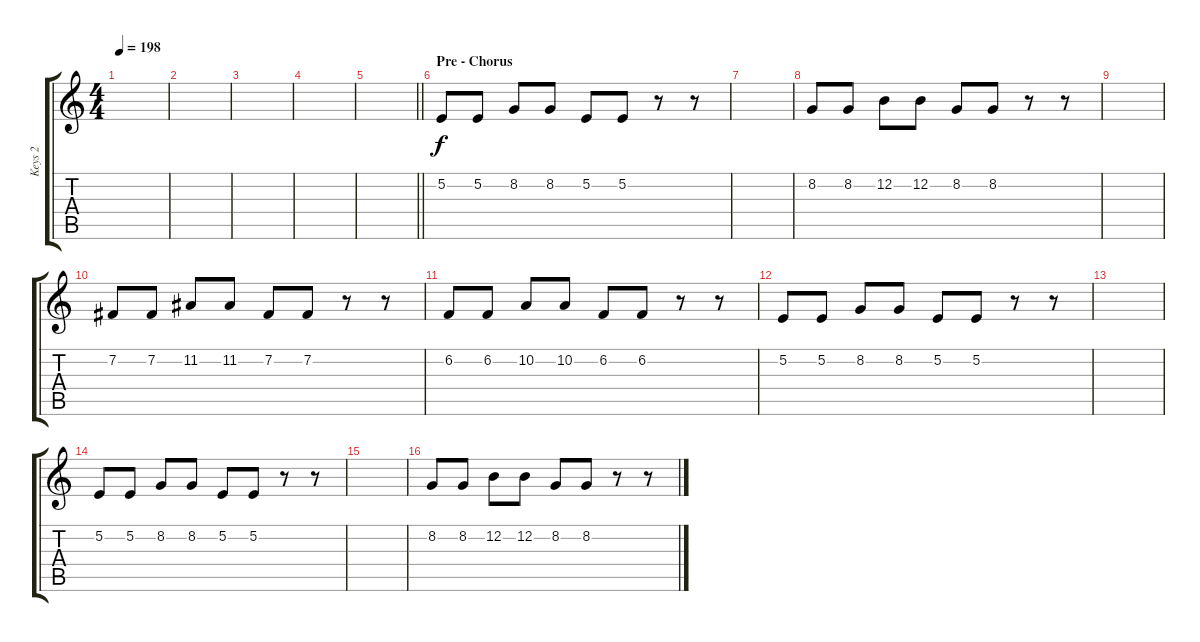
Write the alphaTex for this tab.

\track ("Keys 2" "Keys 2") {instrument brasssection}
\staff {score tabs}
\tuning (E4 B3 G3 D3 A2 E2) {hide}
\ts (4 4)
\tempo 198
\clef g2
\ks c
|
|
|
|
\barLineRight lightlight
|
\section ("" "Pre - Chorus")
5.2.8 5.2.8 8.2.8 8.2.8 5.2.8 5.2.8 r.8 r.8 |
|
8.2.8 8.2.8 12.2.8 12.2.8 8.2.8 8.2.8 r.8 r.8 |
|
7.2.8 7.2.8 11.2.8 11.2.8 7.2.8 7.2.8 r.8 r.8 |
6.2.8 6.2.8 10.2.8 10.2.8 6.2.8 6.2.8 r.8 r.8 |
5.2.8 5.2.8 8.2.8 8.2.8 5.2.8 5.2.8 r.8 r.8 |
|
5.2.8 5.2.8 8.2.8 8.2.8 5.2.8 5.2.8 r.8 r.8 |
|
8.2.8 8.2.8 12.2.8 12.2.8 8.2.8 8.2.8 r.8 r.8
